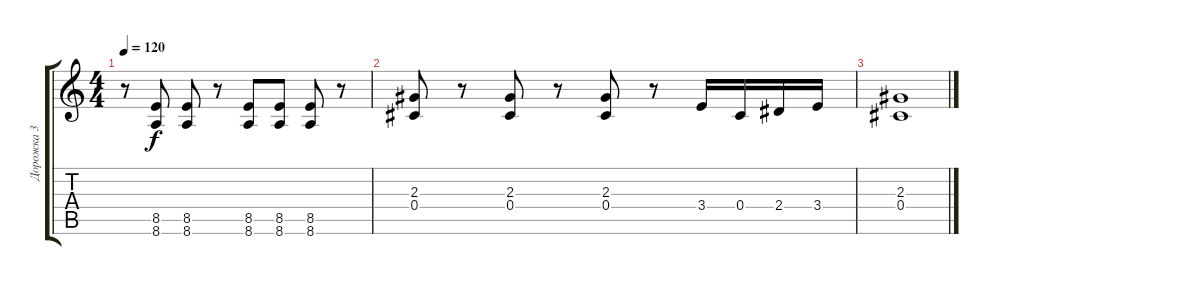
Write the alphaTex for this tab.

\track ("Дорожка 3" "Дорожка 3") {instrument distortionguitar}
\staff {score tabs}
\tuning (Eb4 Bb3 Gb3 Db3 Ab2 Db2) {hide}
\ts (4 4)
\tempo 120
\clef g2
\ks c
r.8{dy f} (8.5 8.6).8 (8.5 8.6).8 r.8 (8.5 8.6).8 (8.5 8.6).8 (8.5 8.6).8 r.8 |
(2.3 0.4).8 r.8 (2.3 0.4).8 r.8 (2.3 0.4).8 r.8 3.4.16 0.4.16 2.4.16 3.4.16 |
(2.3 0.4).1{volume 0}
